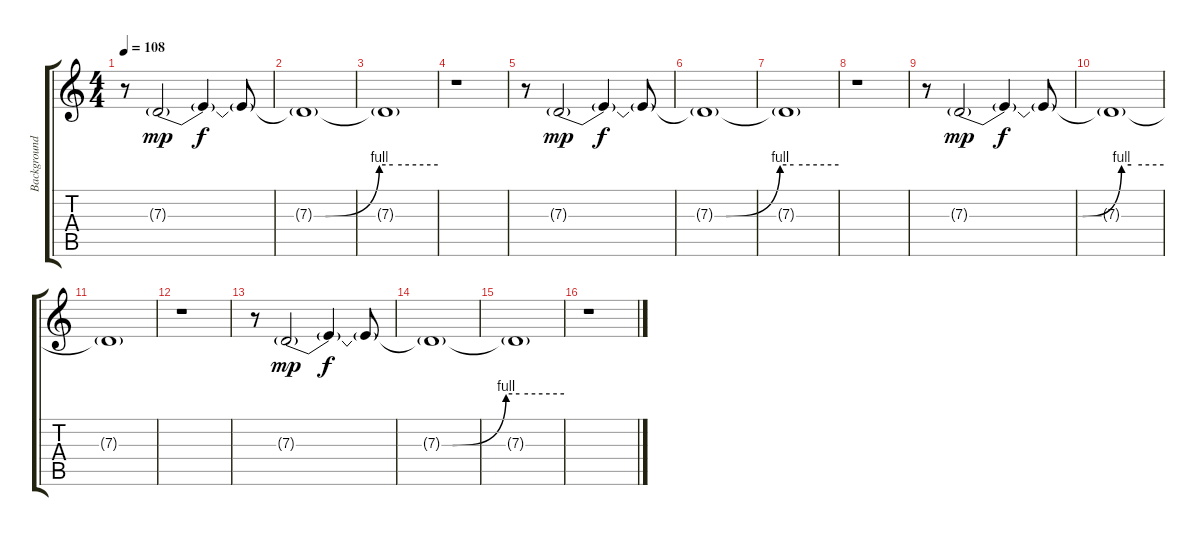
\track ("Background Voice ( Chorus )" "Background") {instrument choiraahs}
\staff {score tabs}
\tuning (E4 B3 G3 D3 A2 E2) {hide}
\ts (4 4)
\tempo 108
\clef g2
\ks c
r.8{dy f} 7.3{be (custom 0 0 13 0 30 0 35 0 47 4 50 4 60 4) g}.2{dy mp} 7.3{t}.4{dy f} 7.3{t}.8 |
7.3{t}.1 |
7.3{t}.1 |
r.1 |
r.8 7.3{be (custom 0 0 13 0 30 0 35 0 47 4 50 4 60 4) g}.2{dy mp} 7.3{t}.4{dy f} 7.3{t}.8 |
7.3{t}.1 |
7.3{t}.1 |
r.1 |
r.8 7.3{be (custom 0 0 13 0 30 0 35 0 47 4 50 4 60 4) g}.2{dy mp} 7.3{t}.4{dy f} 7.3{t}.8 |
7.3{t}.1 |
7.3{t}.1 |
r.1 |
r.8 7.3{be (custom 0 0 13 0 30 0 35 0 47 4 50 4 60 4) g}.2{dy mp} 7.3{t}.4{dy f} 7.3{t}.8 |
7.3{t}.1 |
7.3{t}.1 |
r.1
